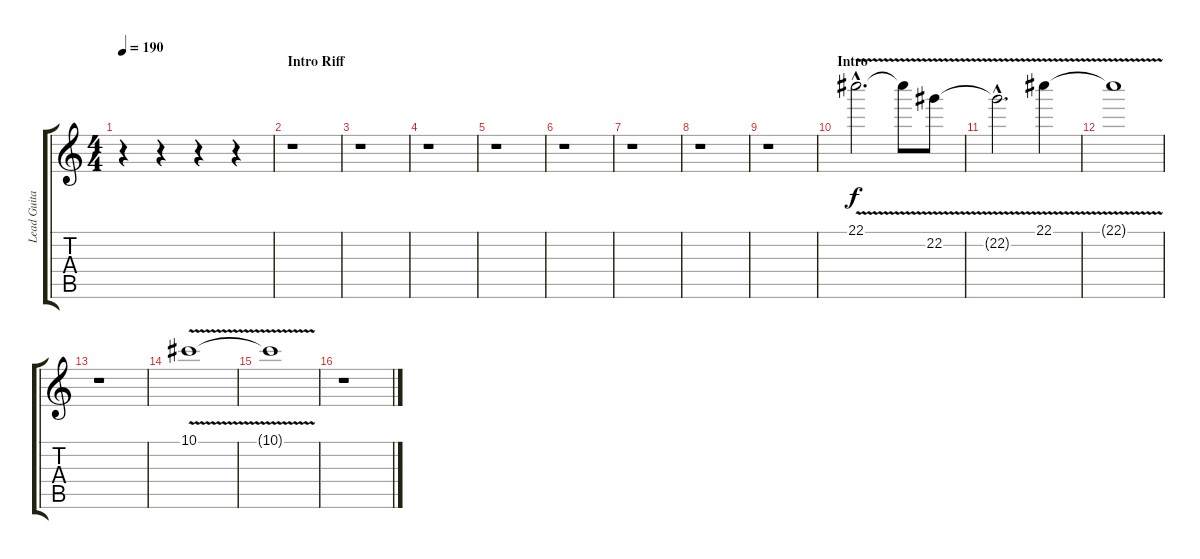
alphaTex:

\track ("Lead Guitar 1 - Kai Hansen" "Lead Guita") {instrument distortionguitar}
\staff {score tabs}
\tuning (Eb4 Bb3 Gb3 Db3 Ab2 Eb2) {hide}
\ts (4 4)
\tempo 190
\clef g2
\ks c
r.4{dy f instrument distortionguitar} r.4 r.4 r.4 |
\section ("" "Intro Riff")
r.1 |
r.1 |
r.1 |
r.1 |
r.1 |
r.1 |
r.1 |
r.1 |
\section ("" "Intro")
22.1{v hac}.2{d} 22.1{t}.8 22.2{v}.8 |
22.2{hac t}.2{d} 22.1{v}.4 |
22.1{t}.1{volume 6} |
r.1{volume 13} |
10.1{v}.1 |
10.1{t}.1{volume 7} |
r.1{volume 14}
